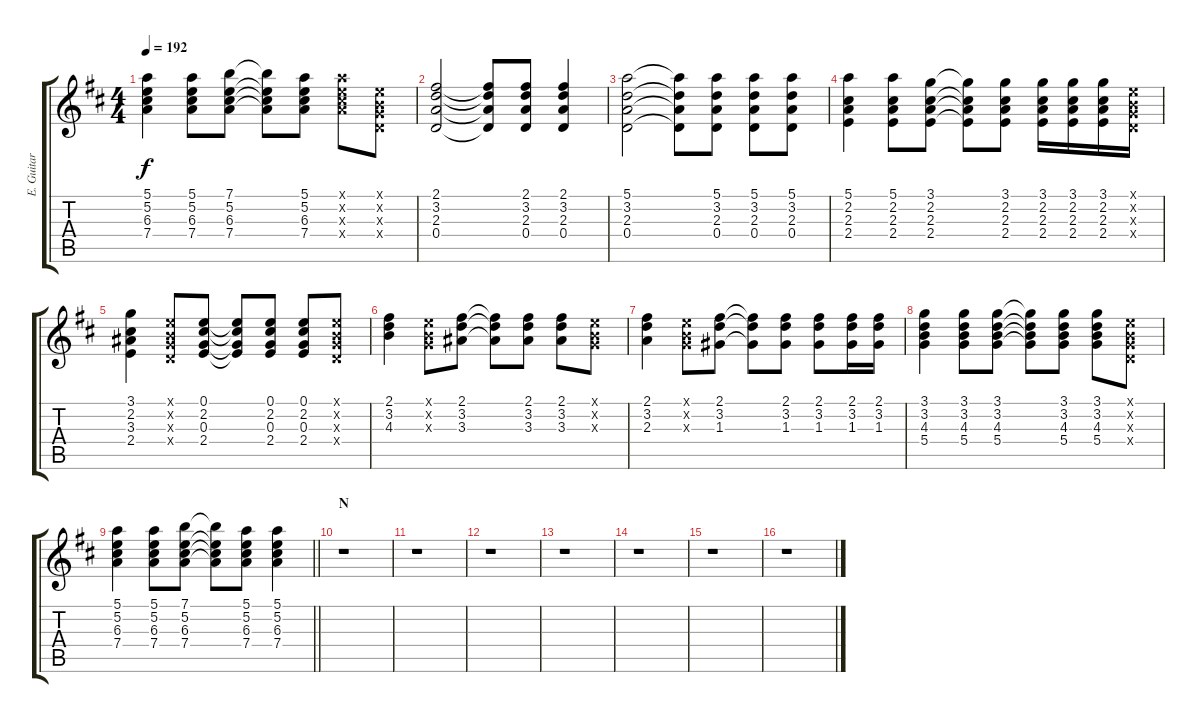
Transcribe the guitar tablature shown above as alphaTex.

\track ("E. Guitar I" "E. Guitar ") {instrument overdrivenguitar}
\staff {score tabs}
\tuning (E4 B3 G3 D3 A2 E2) {hide}
\ts (4 4)
\tempo 192
\clef g2
\ks d
(5.1 5.2 6.3 7.4).4{dy f} (5.1 5.2 6.3 7.4).8 (7.1 5.2 6.3 7.4).8 (7.1{t} 5.2{t} 6.3{t} 7.4{t}).8 (5.1 5.2 6.3 7.4).8 (5.1{x} 5.2{x} 6.3{x} 7.4{x}).8 (0.1{x} 0.2{x} 0.3{x} 0.4{x}).8 |
(2.1 3.2 2.3 0.4).2 (2.1{t} 3.2{t} 2.3{t} 0.4{t}).8 (2.1 3.2 2.3 0.4).8 (2.1 3.2 2.3 0.4).4 |
(5.1 3.2 2.3 0.4).2 (5.1{t} 3.2{t} 2.3{t} 0.4{t}).8 (5.1 3.2 2.3 0.4).8 (5.1 3.2 2.3 0.4).8 (5.1 3.2 2.3 0.4).8 |
(5.1 2.2 2.3 2.4).4 (5.1 2.2 2.3 2.4).8 (3.1 2.2 2.3 2.4).8 (3.1{t} 2.2{t} 2.3{t} 2.4{t}).8 (3.1 2.2 2.3 2.4).8 (3.1 2.2 2.3 2.4).16 (3.1 2.2 2.3 2.4).16 (3.1 2.2 2.3 2.4).16 (0.1{x} 0.2{x} 0.3{x} 0.4{x}).16 |
(3.1 2.2 3.3 2.4).4 (0.1{x} 0.2{x} 0.3{x} 0.4{x}).8 (0.1 2.2 0.3 2.4).8 (0.1{t} 2.2{t} 0.3{t} 2.4{t}).8 (0.1 2.2 0.3 2.4).8 (0.1 2.2 0.3 2.4).8 (0.1{x} 0.2{x} 0.3{x} 0.4{x}).8 |
(2.1 3.2 4.3).4 (0.1{x} 0.2{x} 0.3{x}).8 (2.1 3.2 3.3).8 (2.1{t} 3.2{t} 3.3{t}).8 (2.1 3.2 3.3).8 (2.1 3.2 3.3).8 (0.1{x} 0.2{x} 0.3{x}).8 |
(2.1 3.2 2.3).4 (0.1{x} 0.2{x} 0.3{x}).8 (2.1 3.2 1.3).8 (2.1{t} 3.2{t} 1.3{t}).8 (2.1 3.2 1.3).8 (2.1 3.2 1.3).8 (2.1 3.2 1.3).16 (2.1 3.2 1.3).16 |
(3.1 3.2 4.3 5.4).4 (3.1 3.2 4.3 5.4).8 (3.1 3.2 4.3 5.4).8 (3.1{t} 3.2{t} 4.3{t} 5.4{t}).8 (3.1 3.2 4.3 5.4).8 (3.1 3.2 4.3 5.4).8 (0.1{x} 0.2{x} 0.3{x} 0.4{x}).8 |
\barLineRight lightlight
(5.1 5.2 6.3 7.4).4 (5.1 5.2 6.3 7.4).8 (7.1 5.2 6.3 7.4).8 (7.1{t} 5.2{t} 6.3{t} 7.4{t}).8 (5.1 5.2 6.3 7.4).8 (5.1 5.2 6.3 7.4).4 |
\section ("" "N")
r.1 |
r.1 |
r.1 |
r.1 |
r.1 |
r.1 |
r.1
